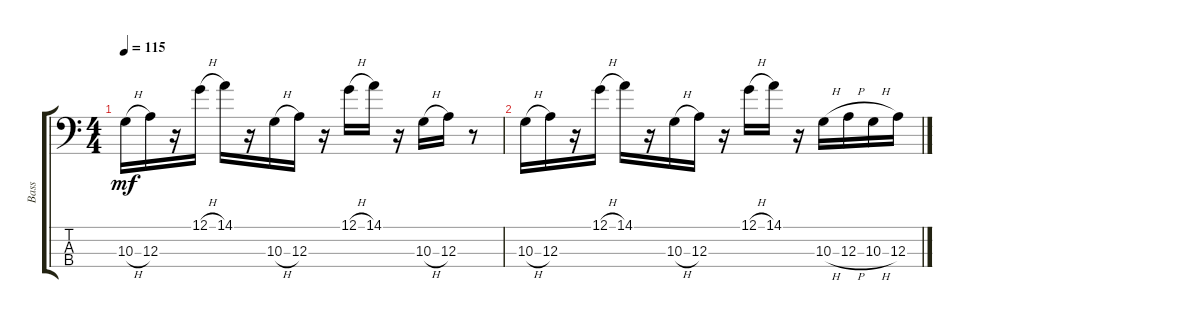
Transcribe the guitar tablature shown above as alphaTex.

\track ("Bass" "Bass") {instrument electricbassfinger}
\staff {score tabs}
\tuning (G2 D2 A1 E1) {hide}
\ts (4 4)
\tempo 115
\clef f4
\ks c
10.3{h}.16{dy mf} 12.3.16 r.16 12.1{h}.16 14.1.16 r.16 10.3{h}.16 12.3.16 r.16 12.1{h}.16 14.1.16 r.16 10.3{h}.16 12.3.16 r.8 |
10.3{h}.16 12.3.16 r.16 12.1{h}.16 14.1.16 r.16 10.3{h}.16 12.3.16 r.16 12.1{h}.16 14.1.16 r.16 10.3{h}.16 12.3{h}.16 10.3{h}.16 12.3.16
